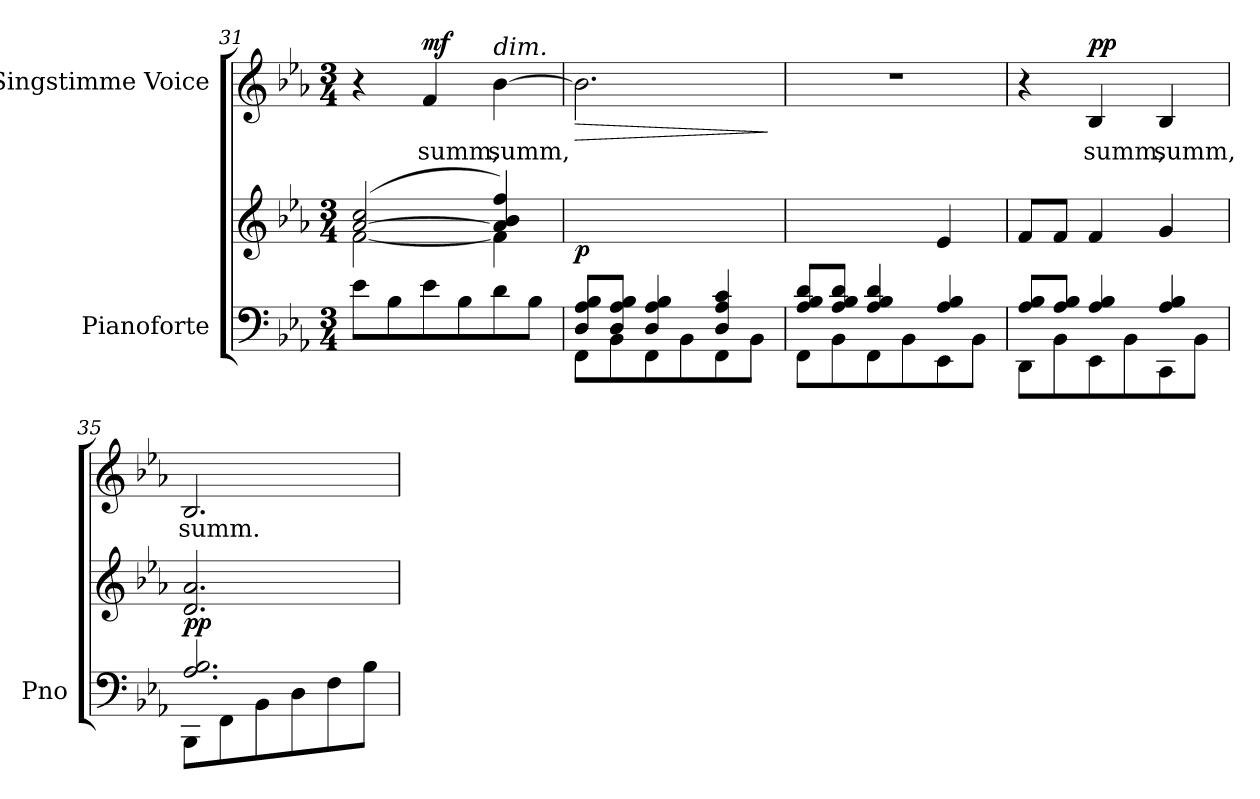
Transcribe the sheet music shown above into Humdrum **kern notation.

**kern	**kern	**dynam	**kern	**text	**dynam
*part2	*part2	*part2	*part1	*part1	*part1
*staff3	*staff2	*staff2/3	*staff1	*staff1	*staff1
*I"Pianoforte	*	*	*I"Singstimme Voice	*	*
*I'Pno	*	*	*	*	*
*clefF4	*clefG2	*	*clefG2	*	*
*k[b-e-a-]	*k[b-e-a-]	*	*k[b-e-a-]	*	*
*M3/4	*M3/4	*	*M3/4	*	*
*MM67	*MM67	*	*MM67	*	*
=31	=31	=31	=31	=31	=31
*	*^	*	*	*	*
8e-\L	(>[2a-/ 2cc/	[2f\	.	4r	.	.
8B-\	.	.	.	.	.	.
!	!	!	!	!	!LO:LY:b	!LO:DY:a
8e-\	.	.	.	4f/	summ,	mf
8B-\	.	.	.	.	.	.
!	!	!	!	!LO:TX:a:i:t=dim.	!	!
!	!	!	!	!	!LO:LY:b	!
8d\	4a-/] 4b-/ 4ff/)	4f\]	.	[4b-\	summ,	.
8B-\J	.	.	.	.	.	.
*	*v	*v	*	*	*	*
=32	=32	=32	=32	=32	=32
*^	*	*	*	*	*
!	!	!	!LO:DY:b	!	!	!LO:HP:b
8D/ 8A-/ 8B-/L	8FF\L	2.ryy	p	2.b-\]	.	>
8D/ 8A-/ 8B-/J	8BB-\	.	.	.	.	.
4D/ 4A-/ 4B-/	8FF\	.	.	.	.	.
.	8BB-\	.	.	.	.	.
4D/ 4A-/ 4c/	8FF\	.	.	.	.	.
.	8BB-\J	.	.	.	.	.
*v	*v	*	*	*	*	*
.	.	.	.	.	]
=33	=33	=33	=33	=33	=33
*^	*	*	*	*	*
*	*^	*	*	*	*	*
8A-/ 8B-/ 8d/L	2ryy	8FF\L	2ryy	.	2.r	.	.
8A-/ 8B-/ 8d/J	.	8BB-\	.	.	.	.	.
4A-/ 4B-/ 4d/	.	8FF\	.	.	.	.	.
.	.	8BB-\	.	.	.	.	.
4ryy	4A-/ 4B-/	8EE-\	4e-/	.	.	.	.
.	.	8BB-\J	.	.	.	.	.
*v	*v	*v	*	*	*	*	*
=34	=34	=34	=34	=34	=34
*	*	*	*MM65	*	*
*^	*	*	*	*	*
8A-/ 8B-/L	8DD\L	8f/L	.	4r	.	.
8A-/ 8B-/J	8BB-\	8f/J	.	.	.	.
!	!	!	!	!	!LO:LY:b	!LO:DY:a
4A-/ 4B-/	8EE-\	4f/	.	4B-/	summ,	pp
.	8BB-\	.	.	.	.	.
!	!	!	!	!	!LO:LY:b	!
4A-/ 4B-/	8CC\	4g/	.	4B-/	summ,	.
.	8BB-\J	.	.	.	.	.
=35	=35	=35	=35	=35	=35	=35
!	!	!	!LO:DY:b	!	!LO:LY:b	!
2.A-/ 2.B-/	8BBB-\L	2.d/ 2.a-/	pp	2.B-/	summ.	.
.	8FF\	.	.	.	.	.
.	8BB-\	.	.	.	.	.
.	8D\	.	.	.	.	.
.	8F\	.	.	.	.	.
.	8B-\J	.	.	.	.	.
*v	*v	*	*	*	*	*
=	=	=	=	=	=
*-	*-	*-	*-	*-	*-
